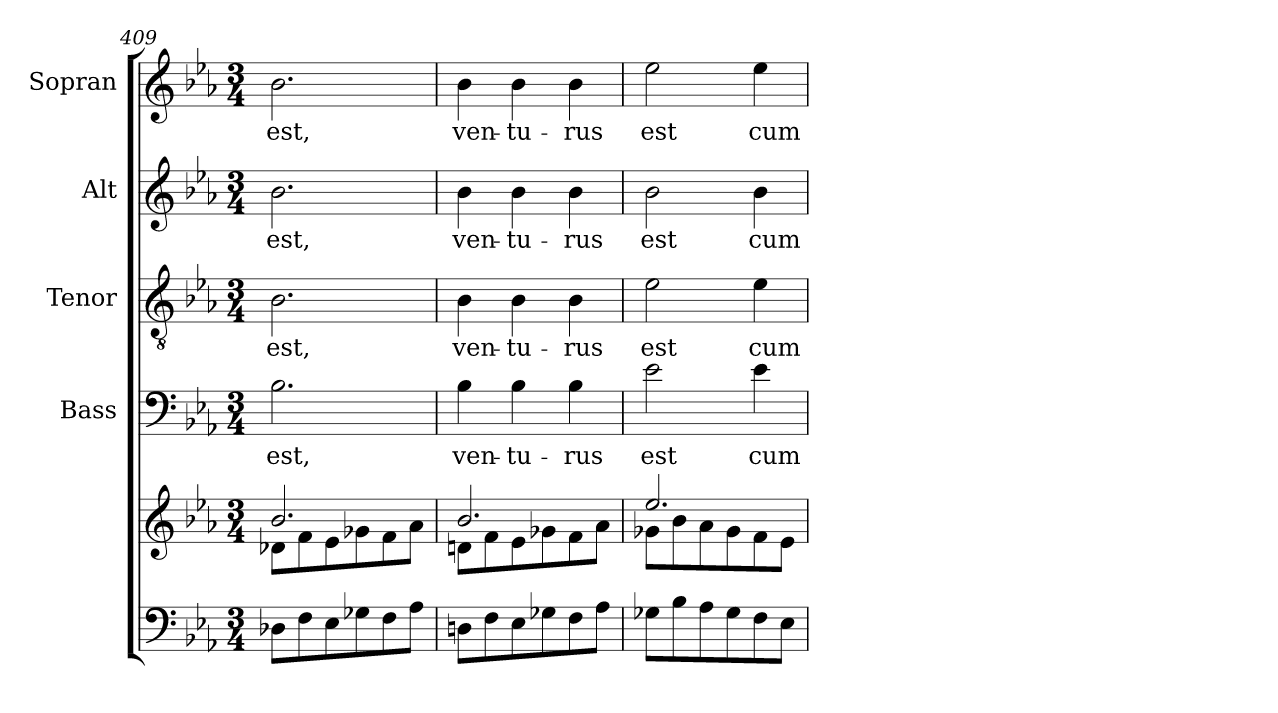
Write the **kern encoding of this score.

**kern	**kern	**kern	**text	**kern	**text	**kern	**text	**kern	**text
*part5	*part5	*part4	*part4	*part3	*part3	*part2	*part2	*part1	*part1
*staff6	*staff5	*staff4	*staff4	*staff3	*staff3	*staff2	*staff2	*staff1	*staff1
*	*	*I"Bass	*	*I"Tenor	*	*I"Alt	*	*I"Sopran	*
*	*	*I'B.	*	*I'T.	*	*I'A.	*	*I'S.	*
*clefF4	*clefG2	*clefF4	*	*clefGv2	*	*clefG2	*	*clefG2	*
*k[b-e-a-]	*k[b-e-a-]	*k[b-e-a-]	*	*k[b-e-a-]	*	*k[b-e-a-]	*	*k[b-e-a-]	*
*E-:	*E-:	*E-:	*	*E-:	*	*E-:	*	*E-:	*
*M3/4	*M3/4	*M3/4	*	*M3/4	*	*M3/4	*	*M3/4	*
=409	=409	=409	=409	=409	=409	=409	=409	=409	=409
*	*^	*	*	*	*	*	*	*	*
!	!	!	!	!LO:LY:b	!	!LO:LY:b	!	!LO:LY:b	!	!LO:LY:b
8D-X\L	2.b-/	8d-X\L	2.B-\	est,	2.B-\	est,	2.b-\	est,	2.b-\	est,
8F\	.	8f\	.	.	.	.	.	.	.	.
8E-\	.	8e-\	.	.	.	.	.	.	.	.
8G-X\	.	8g-X\	.	.	.	.	.	.	.	.
8F\	.	8f\	.	.	.	.	.	.	.	.
8A-\J	.	8a-\J	.	.	.	.	.	.	.	.
!!LO:LB:g=z
=410	=410	=410	=410	=410	=410	=410	=410	=410	=410	=410
!	!	!	!	!LO:LY:b	!	!LO:LY:b	!	!LO:LY:b	!	!LO:LY:b
8Dn\L	2.b-/	8dn\L	4B-\	ven-	4B-\	ven-	4b-\	ven-	4b-\	ven-
8F\	.	8f\	.	.	.	.	.	.	.	.
!	!	!	!	!LO:LY:b	!	!LO:LY:b	!	!LO:LY:b	!	!LO:LY:b
8E-\	.	8e-\	4B-\	-tu-	4B-\	-tu-	4b-\	-tu-	4b-\	-tu-
8G-X\	.	8g-X\	.	.	.	.	.	.	.	.
!	!	!	!	!LO:LY:b	!	!LO:LY:b	!	!LO:LY:b	!	!LO:LY:b
8F\	.	8f\	4B-\	-rus	4B-\	-rus	4b-\	-rus	4b-\	-rus
8A-\J	.	8a-\J	.	.	.	.	.	.	.	.
=411	=411	=411	=411	=411	=411	=411	=411	=411	=411	=411
!	!	!	!	!LO:LY:b	!	!LO:LY:b	!	!LO:LY:b	!	!LO:LY:b
8G-X\L	2.ee-/	8g-X\L	2e-\	est	2e-\	est	2b-\	est	2ee-\	est
8B-\	.	8b-\	.	.	.	.	.	.	.	.
8A-\	.	8a-\	.	.	.	.	.	.	.	.
8G-\	.	8g-\	.	.	.	.	.	.	.	.
!	!	!	!	!LO:LY:b	!	!LO:LY:b	!	!LO:LY:b	!	!LO:LY:b
8F\	.	8f\	4e-\	cum	4e-\	cum	4b-\	cum	4ee-\	cum
8E-\J	.	8e-\J	.	.	.	.	.	.	.	.
*	*v	*v	*	*	*	*	*	*	*	*
=	=	=	=	=	=	=	=	=	=
*-	*-	*-	*-	*-	*-	*-	*-	*-	*-
